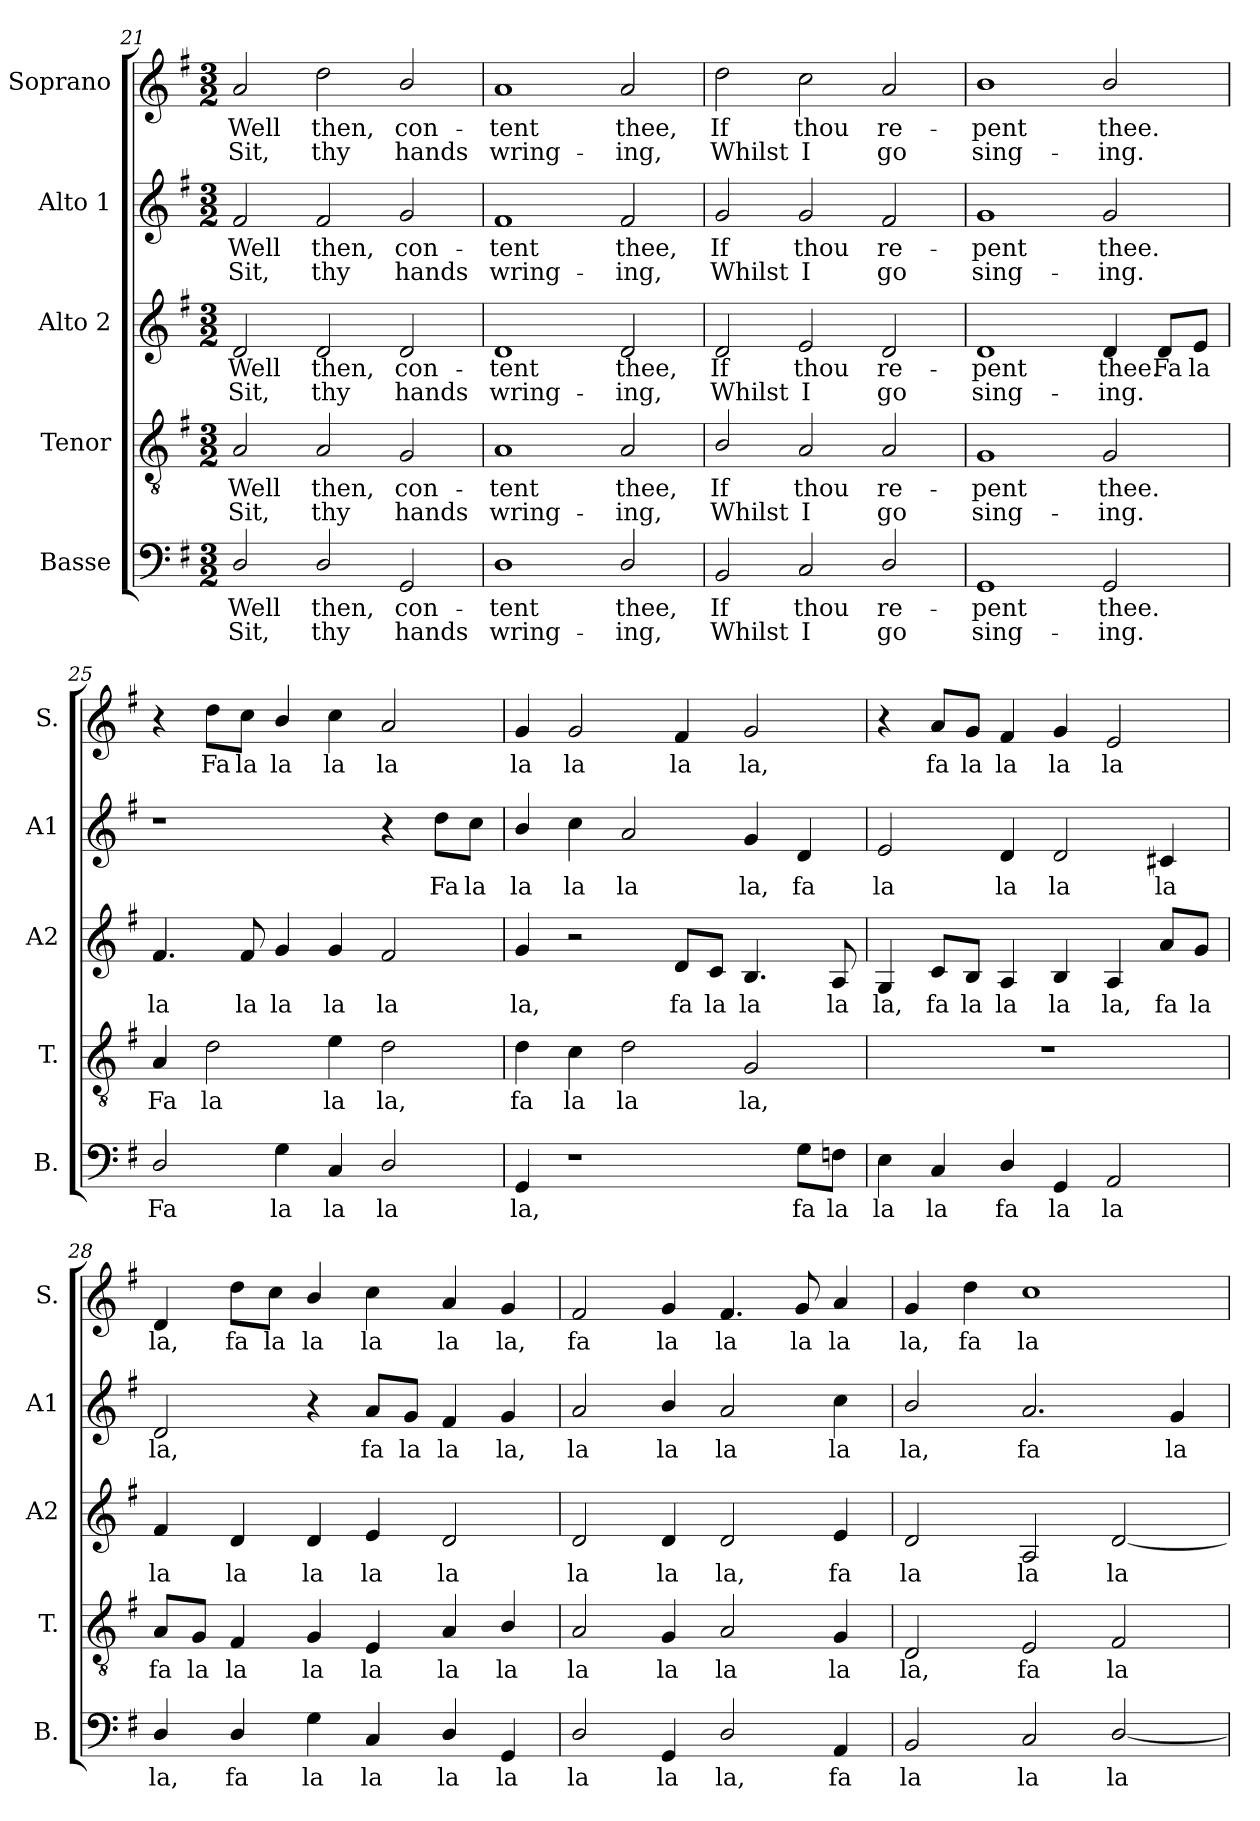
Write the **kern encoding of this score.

**kern	**text	**text	**kern	**text	**text	**kern	**text	**text	**kern	**text	**text	**kern	**text	**text
*part5	*part5	*part5	*part4	*part4	*part4	*part3	*part3	*part3	*part2	*part2	*part2	*part1	*part1	*part1
*staff5	*staff5	*staff5	*staff4	*staff4	*staff4	*staff3	*staff3	*staff3	*staff2	*staff2	*staff2	*staff1	*staff1	*staff1
*I"Basse	*	*	*I"Tenor	*	*	*I"Alto 2	*	*	*I"Alto 1	*	*	*I"Soprano	*	*
*I'B.	*	*	*I'T.	*	*	*I'A2	*	*	*I'A1	*	*	*I'S.	*	*
!!LO:LB:g=z
*clefF4	*	*	*clefGv2	*	*	*clefG2	*	*	*clefG2	*	*	*clefG2	*	*
*	*	*	*ITrd7c12	*	*	*	*	*	*	*	*	*	*	*
*k[f#]	*	*	*k[f#]	*	*	*k[f#]	*	*	*k[f#]	*	*	*k[f#]	*	*
*G:	*	*	*G:	*	*	*G:	*	*	*G:	*	*	*G:	*	*
*M3/2	*	*	*M3/2	*	*	*M3/2	*	*	*M3/2	*	*	*M3/2	*	*
=21	=21	=21	=21	=21	=21	=21	=21	=21	=21	=21	=21	=21	=21	=21
!	!LO:LY:b	!LO:LY:b	!	!LO:LY:b	!LO:LY:b	!	!LO:LY:b	!LO:LY:b	!	!LO:LY:b	!LO:LY:b	!	!LO:LY:b	!LO:LY:b
2D/	Well	Sit,	2AA/	Well	Sit,	2d/	Well	Sit,	2f#/	Well	Sit,	2a/	Well	Sit,
!	!LO:LY:b	!LO:LY:b	!	!LO:LY:b	!LO:LY:b	!	!LO:LY:b	!LO:LY:b	!	!LO:LY:b	!LO:LY:b	!	!LO:LY:b	!LO:LY:b
2D/	then,	thy	2AA/	then,	thy	2d/	then,	thy	2f#/	then,	thy	2dd\	then,	thy
!	!LO:LY:b	!LO:LY:b	!	!LO:LY:b	!LO:LY:b	!	!LO:LY:b	!LO:LY:b	!	!LO:LY:b	!LO:LY:b	!	!LO:LY:b	!LO:LY:b
2GG/	con-	hands	2GG/	con-	hands	2d/	con-	hands	2g/	con-	hands	2b/	con-	hands
=22	=22	=22	=22	=22	=22	=22	=22	=22	=22	=22	=22	=22	=22	=22
!	!LO:LY:b	!LO:LY:b	!	!LO:LY:b	!LO:LY:b	!	!LO:LY:b	!LO:LY:b	!	!LO:LY:b	!LO:LY:b	!	!LO:LY:b	!LO:LY:b
1D	-tent	wring-	1AA	-tent	wring-	1d	-tent	wring-	1f#	-tent	wring-	1a	-tent	wring-
!	!LO:LY:b	!LO:LY:b	!	!LO:LY:b	!LO:LY:b	!	!LO:LY:b	!LO:LY:b	!	!LO:LY:b	!LO:LY:b	!	!LO:LY:b	!LO:LY:b
2D/	thee,	-ing,	2AA/	thee,	-ing,	2d/	thee,	-ing,	2f#/	thee,	-ing,	2a/	thee,	-ing,
=23	=23	=23	=23	=23	=23	=23	=23	=23	=23	=23	=23	=23	=23	=23
!	!LO:LY:b	!LO:LY:b	!	!LO:LY:b	!LO:LY:b	!	!LO:LY:b	!LO:LY:b	!	!LO:LY:b	!LO:LY:b	!	!LO:LY:b	!LO:LY:b
2BB/	If	Whilst	2BB/	If	Whilst	2d/	If	Whilst	2g/	If	Whilst	2dd\	If	Whilst
!	!LO:LY:b	!LO:LY:b	!	!LO:LY:b	!LO:LY:b	!	!LO:LY:b	!LO:LY:b	!	!LO:LY:b	!LO:LY:b	!	!LO:LY:b	!LO:LY:b
2C/	thou	I	2AA/	thou	I	2e/	thou	I	2g/	thou	I	2cc\	thou	I
!	!LO:LY:b	!LO:LY:b	!	!LO:LY:b	!LO:LY:b	!	!LO:LY:b	!LO:LY:b	!	!LO:LY:b	!LO:LY:b	!	!LO:LY:b	!LO:LY:b
2D/	re-	go	2AA/	re-	go	2d/	re-	go	2f#/	re-	go	2a/	re-	go
=24	=24	=24	=24	=24	=24	=24	=24	=24	=24	=24	=24	=24	=24	=24
!	!LO:LY:b	!LO:LY:b	!	!LO:LY:b	!LO:LY:b	!	!LO:LY:b	!LO:LY:b	!	!LO:LY:b	!LO:LY:b	!	!LO:LY:b	!LO:LY:b
1GG	-pent	sing-	1GG	-pent	sing-	1d	-pent	sing-	1g	-pent	sing-	1b	-pent	sing-
!	!LO:LY:b	!LO:LY:b	!	!LO:LY:b	!LO:LY:b	!	!LO:LY:b	!LO:LY:b	!	!LO:LY:b	!LO:LY:b	!	!LO:LY:b	!LO:LY:b
2GG/	thee.	-ing.	2GG/	thee.	-ing.	4d/	thee.	-ing.	2g/	thee.	-ing.	2b/	thee.	-ing.
!	!	!	!	!	!	!	!LO:LY:b	!	!	!	!	!	!	!
.	.	.	.	.	.	8d/L	Fa	.	.	.	.	.	.	.
!	!	!	!	!	!	!	!LO:LY:b	!	!	!	!	!	!	!
.	.	.	.	.	.	8e/J	la	.	.	.	.	.	.	.
=25	=25	=25	=25	=25	=25	=25	=25	=25	=25	=25	=25	=25	=25	=25
!	!LO:LY:b	!	!	!LO:LY:b	!	!	!LO:LY:b	!	!	!	!	!	!	!
2D/	Fa	.	4AA/	Fa	.	4.f#/	la	.	1r	.	.	4r	.	.
!	!	!	!	!LO:LY:b	!	!	!	!	!	!	!	!	!LO:LY:b	!
.	.	.	2D\	la	.	.	.	.	.	.	.	8dd\L	Fa	.
!	!	!	!	!	!	!	!LO:LY:b	!	!	!	!	!	!LO:LY:b	!
.	.	.	.	.	.	8f#/	la	.	.	.	.	8cc\J	la	.
!	!LO:LY:b	!	!	!	!	!	!LO:LY:b	!	!	!	!	!	!LO:LY:b	!
4G\	la	.	.	.	.	4g/	la	.	.	.	.	4b/	la	.
!	!LO:LY:b	!	!	!LO:LY:b	!	!	!LO:LY:b	!	!	!	!	!	!LO:LY:b	!
4C/	la	.	4E\	la	.	4g/	la	.	.	.	.	4cc\	la	.
!	!LO:LY:b	!	!	!LO:LY:b	!	!	!LO:LY:b	!	!	!	!	!	!LO:LY:b	!
2D/	la	.	2D\	la,	.	2f#/	la	.	4r	.	.	2a/	la	.
!	!	!	!	!	!	!	!	!	!	!LO:LY:b	!	!	!	!
.	.	.	.	.	.	.	.	.	8dd\L	Fa	.	.	.	.
!	!	!	!	!	!	!	!	!	!	!LO:LY:b	!	!	!	!
.	.	.	.	.	.	.	.	.	8cc\J	la	.	.	.	.
!!LO:PB:g=z
=26	=26	=26	=26	=26	=26	=26	=26	=26	=26	=26	=26	=26	=26	=26
!	!LO:LY:b	!	!	!LO:LY:b	!	!	!LO:LY:b	!	!	!LO:LY:b	!	!	!LO:LY:b	!
4GG/	la,	.	4D\	fa	.	4g/	la,	.	4b/	la	.	4g/	la	.
!	!	!	!	!LO:LY:b	!	!	!	!	!	!LO:LY:b	!	!	!LO:LY:b	!
1r	.	.	4C\	la	.	2r	.	.	4cc\	la	.	2g/	la	.
!	!	!	!	!LO:LY:b	!	!	!	!	!	!LO:LY:b	!	!	!	!
.	.	.	2D\	la	.	.	.	.	2a/	la	.	.	.	.
!	!	!	!	!	!	!	!LO:LY:b	!	!	!	!	!	!LO:LY:b	!
.	.	.	.	.	.	8d/L	fa	.	.	.	.	4f#/	la	.
!	!	!	!	!	!	!	!LO:LY:b	!	!	!	!	!	!	!
.	.	.	.	.	.	8c/J	la	.	.	.	.	.	.	.
!	!	!	!	!LO:LY:b	!	!	!LO:LY:b	!	!	!LO:LY:b	!	!	!LO:LY:b	!
.	.	.	2GG/	la,	.	4.B/	la	.	4g/	la,	.	2g/	la,	.
!	!LO:LY:b	!	!	!	!	!	!	!	!	!LO:LY:b	!	!	!	!
8G\L	fa	.	.	.	.	.	.	.	4d/	fa	.	.	.	.
!	!LO:LY:b	!	!	!	!	!	!LO:LY:b	!	!	!	!	!	!	!
8Fn\J	la	.	.	.	.	8A/	la	.	.	.	.	.	.	.
=27	=27	=27	=27	=27	=27	=27	=27	=27	=27	=27	=27	=27	=27	=27
!	!LO:LY:b	!	!	!	!	!	!LO:LY:b	!	!	!LO:LY:b	!	!	!	!
4E\	la	.	1.r	.	.	4G/	la,	.	2e/	la	.	4r	.	.
!	!LO:LY:b	!	!	!	!	!	!LO:LY:b	!	!	!	!	!	!LO:LY:b	!
4C/	la	.	.	.	.	8c/L	fa	.	.	.	.	8a/L	fa	.
!	!	!	!	!	!	!	!LO:LY:b	!	!	!	!	!	!LO:LY:b	!
.	.	.	.	.	.	8B/J	la	.	.	.	.	8g/J	la	.
!	!LO:LY:b	!	!	!	!	!	!LO:LY:b	!	!	!LO:LY:b	!	!	!LO:LY:b	!
4D/	fa	.	.	.	.	4A/	la	.	4d/	la	.	4f#/	la	.
!	!LO:LY:b	!	!	!	!	!	!LO:LY:b	!	!	!LO:LY:b	!	!	!LO:LY:b	!
4GG/	la	.	.	.	.	4B/	la	.	2d/	la	.	4g/	la	.
!	!LO:LY:b	!	!	!	!	!	!LO:LY:b	!	!	!	!	!	!LO:LY:b	!
2AA/	la	.	.	.	.	4A/	la,	.	.	.	.	2e/	la	.
!	!	!	!	!	!	!	!LO:LY:b	!	!	!LO:LY:b	!	!	!	!
.	.	.	.	.	.	8a/L	fa	.	4c#X/	la	.	.	.	.
!	!	!	!	!	!	!	!LO:LY:b	!	!	!	!	!	!	!
.	.	.	.	.	.	8g/J	la	.	.	.	.	.	.	.
=28	=28	=28	=28	=28	=28	=28	=28	=28	=28	=28	=28	=28	=28	=28
!	!LO:LY:b	!	!	!LO:LY:b	!	!	!LO:LY:b	!	!	!LO:LY:b	!	!	!LO:LY:b	!
4D/	la,	.	8AA/L	fa	.	4f#/	la	.	2d/	la,	.	4d/	la,	.
!	!	!	!	!LO:LY:b	!	!	!	!	!	!	!	!	!	!
.	.	.	8GG/J	la	.	.	.	.	.	.	.	.	.	.
!	!LO:LY:b	!	!	!LO:LY:b	!	!	!LO:LY:b	!	!	!	!	!	!LO:LY:b	!
4D/	fa	.	4FF#/	la	.	4d/	la	.	.	.	.	8dd\L	fa	.
!	!	!	!	!	!	!	!	!	!	!	!	!	!LO:LY:b	!
.	.	.	.	.	.	.	.	.	.	.	.	8cc\J	la	.
!	!LO:LY:b	!	!	!LO:LY:b	!	!	!LO:LY:b	!	!	!	!	!	!LO:LY:b	!
4G\	la	.	4GG/	la	.	4d/	la	.	4r	.	.	4b/	la	.
!	!LO:LY:b	!	!	!LO:LY:b	!	!	!LO:LY:b	!	!	!LO:LY:b	!	!	!LO:LY:b	!
4C/	la	.	4EE/	la	.	4e/	la	.	8a/L	fa	.	4cc\	la	.
!	!	!	!	!	!	!	!	!	!	!LO:LY:b	!	!	!	!
.	.	.	.	.	.	.	.	.	8g/J	la	.	.	.	.
!	!LO:LY:b	!	!	!LO:LY:b	!	!	!LO:LY:b	!	!	!LO:LY:b	!	!	!LO:LY:b	!
4D/	la	.	4AA/	la	.	2d/	la	.	4f#/	la	.	4a/	la	.
!	!LO:LY:b	!	!	!LO:LY:b	!	!	!	!	!	!LO:LY:b	!	!	!LO:LY:b	!
4GG/	la	.	4BB/	la	.	.	.	.	4g/	la,	.	4g/	la,	.
=29	=29	=29	=29	=29	=29	=29	=29	=29	=29	=29	=29	=29	=29	=29
!	!LO:LY:b	!	!	!LO:LY:b	!	!	!LO:LY:b	!	!	!LO:LY:b	!	!	!LO:LY:b	!
2D/	la	.	2AA/	la	.	2d/	la	.	2a/	la	.	2f#/	fa	.
!	!LO:LY:b	!	!	!LO:LY:b	!	!	!LO:LY:b	!	!	!LO:LY:b	!	!	!LO:LY:b	!
4GG/	la	.	4GG/	la	.	4d/	la	.	4b/	la	.	4g/	la	.
!	!LO:LY:b	!	!	!LO:LY:b	!	!	!LO:LY:b	!	!	!LO:LY:b	!	!	!LO:LY:b	!
2D/	la,	.	2AA/	la	.	2d/	la,	.	2a/	la	.	4.f#/	la	.
!	!	!	!	!	!	!	!	!	!	!	!	!	!LO:LY:b	!
.	.	.	.	.	.	.	.	.	.	.	.	8g/	la	.
!	!LO:LY:b	!	!	!LO:LY:b	!	!	!LO:LY:b	!	!	!LO:LY:b	!	!	!LO:LY:b	!
4AA/	fa	.	4GG/	la	.	4e/	fa	.	4cc\	la	.	4a/	la	.
!!LO:LB:g=z
=30	=30	=30	=30	=30	=30	=30	=30	=30	=30	=30	=30	=30	=30	=30
!	!LO:LY:b	!	!	!LO:LY:b	!	!	!LO:LY:b	!	!	!LO:LY:b	!	!	!LO:LY:b	!
2BB/	la	.	2DD/	la,	.	2d/	la	.	2b/	la,	.	4g/	la,	.
!	!	!	!	!	!	!	!	!	!	!	!	!	!LO:LY:b	!
.	.	.	.	.	.	.	.	.	.	.	.	4dd\	fa	.
!	!LO:LY:b	!	!	!LO:LY:b	!	!	!LO:LY:b	!	!	!LO:LY:b	!	!	!LO:LY:b	!
2C/	la	.	2EE/	fa	.	2A/	la	.	2.a/	fa	.	1cc	la	.
!	!LO:LY:b	!	!	!LO:LY:b	!	!	!LO:LY:b	!	!	!	!	!	!	!
[2D/	la	.	2FF#/	la	.	[2d/	la	.	.	.	.	.	.	.
!	!	!	!	!	!	!	!	!	!	!LO:LY:b	!	!	!	!
.	.	.	.	.	.	.	.	.	4g/	la	.	.	.	.
=	=	=	=	=	=	=	=	=	=	=	=	=	=	=
*-	*-	*-	*-	*-	*-	*-	*-	*-	*-	*-	*-	*-	*-	*-
